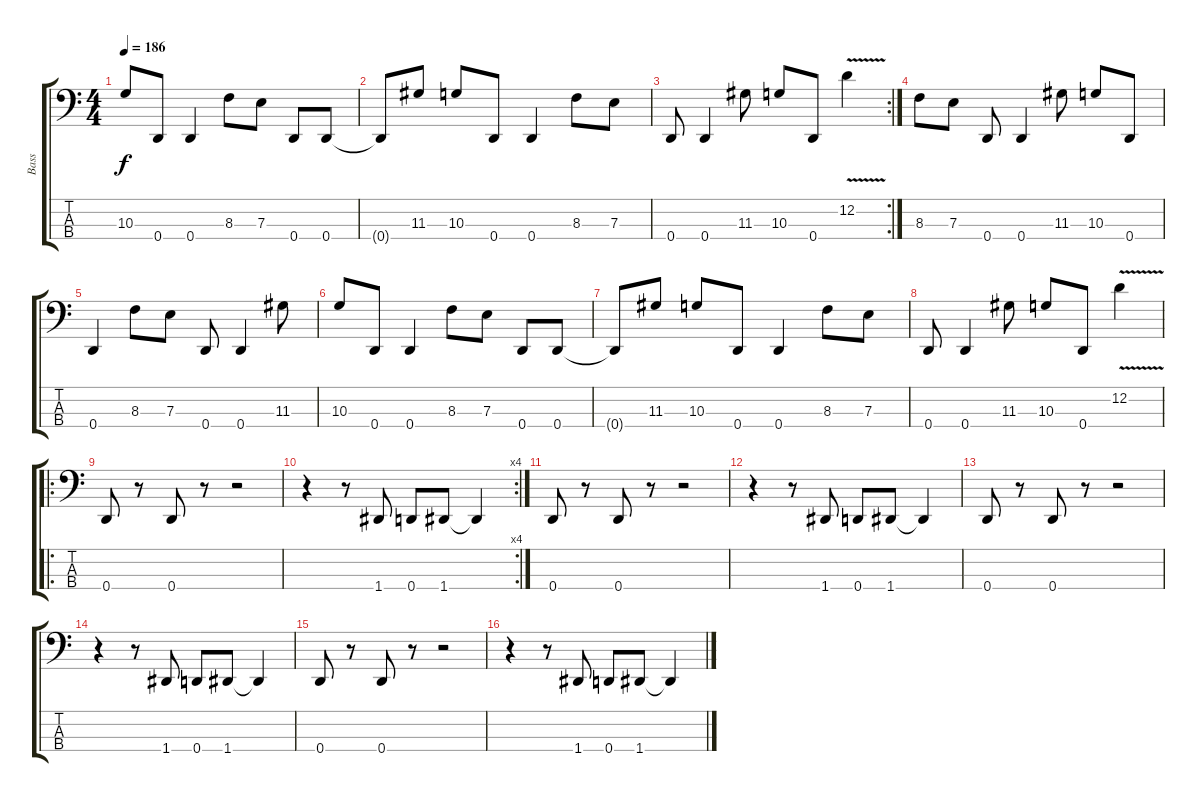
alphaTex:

\track ("Bass" "Bass") {instrument electricbassfinger}
\staff {score tabs}
\tuning (G2 D2 A1 D1) {hide}
\ts (4 4)
\tempo 186
\clef f4
\ks c
10.3.8{dy f} 0.4.8 0.4.4 8.3.8 7.3.8 0.4.8 0.4.8 |
0.4{t}.8 11.3.8 10.3.8 0.4.8 0.4.4 8.3.8 7.3.8 |
\rc 2
0.4.8 0.4.4 11.3.8 10.3.8 0.4.8 12.2{v}.4 |
8.3.8 7.3.8 0.4.8 0.4.4 11.3.8 10.3.8 0.4.8 |
0.4.4 8.3.8 7.3.8 0.4.8 0.4.4 11.3.8 |
10.3.8 0.4.8 0.4.4 8.3.8 7.3.8 0.4.8 0.4.8 |
0.4{t}.8 11.3.8 10.3.8 0.4.8 0.4.4 8.3.8 7.3.8 |
0.4.8 0.4.4 11.3.8 10.3.8 0.4.8 12.2{v}.4 |
\ro
0.4.8 r.8 0.4.8 r.8 r.2 |
\rc 4
r.4 r.8 1.4.8 0.4.8 1.4.8 1.4{t}.4 |
0.4.8 r.8 0.4.8 r.8 r.2 |
r.4 r.8 1.4.8 0.4.8 1.4.8 1.4{t}.4 |
0.4.8 r.8 0.4.8 r.8 r.2 |
r.4 r.8 1.4.8 0.4.8 1.4.8 1.4{t}.4 |
0.4.8 r.8 0.4.8 r.8 r.2 |
r.4 r.8 1.4.8 0.4.8 1.4.8 1.4{t}.4
